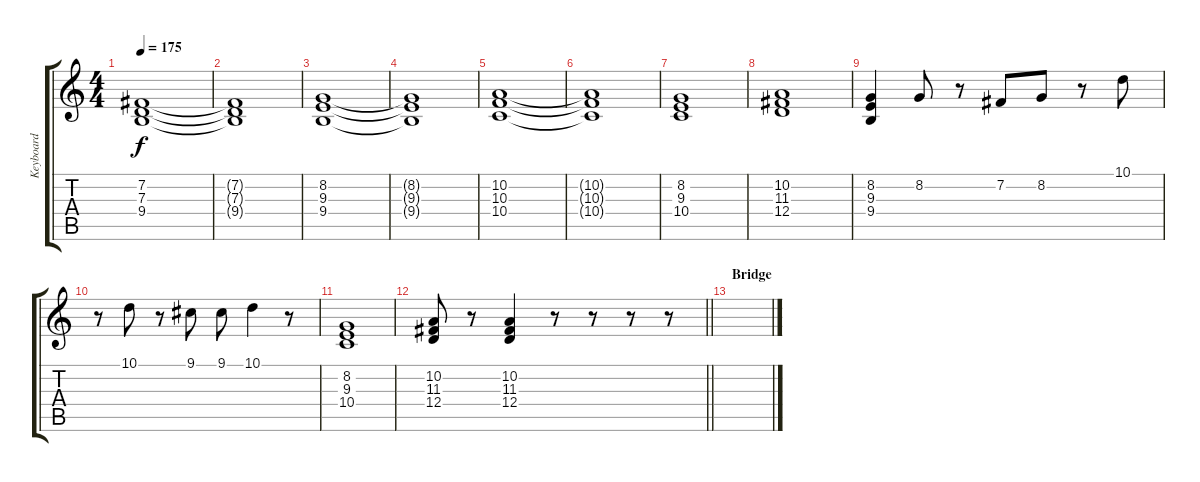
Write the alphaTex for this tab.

\track ("Keyboard" "Keyboard") {instrument lead2sawtooth}
\staff {score tabs}
\tuning (E4 B3 G3 D3 A2 E2) {hide}
\ts (4 4)
\tempo 175
\clef g2
\ks c
(7.2 7.3 9.4).1{dy f} |
(7.2{t} 7.3{t} 9.4{t}).1 |
(8.2 9.3 9.4).1 |
(8.2{t} 9.3{t} 9.4{t}).1 |
(10.2 10.3 10.4).1 |
(10.2{t} 10.3{t} 10.4{t}).1 |
(8.2 9.3 10.4).1 |
(10.2 11.3 12.4).1 |
(8.2 9.3 9.4).4 8.2.8 r.8 7.2.8 8.2.8 r.8 10.1.8 |
r.8 10.1.8 r.8 9.1.8 9.1.8 10.1.4 r.8 |
(8.2 9.3 10.4).1 |
\barLineRight lightlight
(10.2 11.3 12.4).8 r.8 (10.2 11.3 12.4).4 r.8 r.8 r.8 r.8 |
\section ("" "Bridge")
